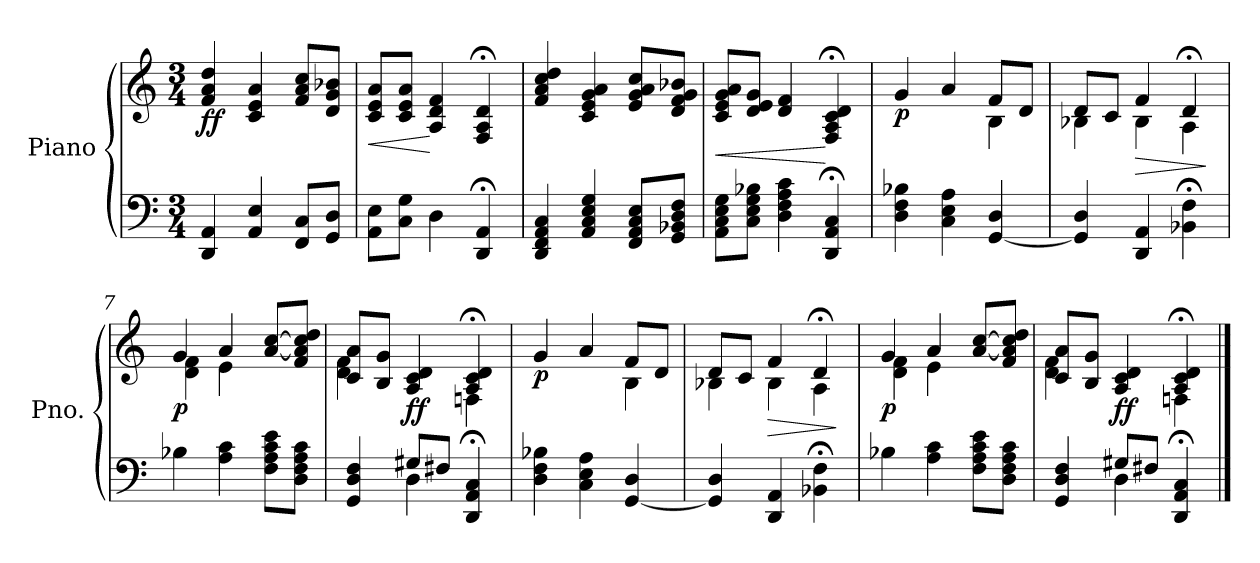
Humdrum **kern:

**kern	**kern	**dynam
*part1	*part1	*part1
*staff2	*staff1	*staff1/2
*I"Piano	*	*
*I'Pno.	*	*
*clefF4	*clefG2	*
*k[]	*k[]	*
*M3/4	*M3/4	*
*MM69	*MM69	*
=1	=1	=1
!	!	!LO:DY:b
4DD/ 4AA/	4f/ 4a/ 4dd/	ff
4AA/ 4E/	4c/ 4e/ 4a/	.
8FF/ 8C/L	8f/ 8a/ 8cc/L	.
8GG/ 8D/J	8d/ 8g/ 8b-X/J	.
=2	=2	=2
!	!	!LO:HP:b
8AA\ 8E\L	8c/ 8e/ 8a/L	<
8C\ 8G\J	8c/ 8e/ 8a/J	.
4D\	4A/ 4d/ 4f/	[
4DD/;< 4AA/;<	4F/;< 4A/;< 4d/;<	.
=3	=3	=3
4DD/ 4FF/ 4AA/ 4C/	4f/ 4a/ 4cc/ 4dd/	.
4AA/ 4C/ 4E/ 4G/	4c/ 4e/ 4g/ 4a/	.
8FF/ 8AA/ 8C/ 8E/L	8e/ 8g/ 8a/ 8cc/L	.
8GG/ 8BB-X/ 8D/ 8F/J	8d/ 8f/ 8g/ 8b-X/J	.
=4	=4	=4
!	!	!LO:HP:b
8AA\ 8C\ 8E\ 8G\L	8c/ 8e/ 8g/ 8a/L	<
8C\ 8E\ 8G\ 8B-X\J	8d/ 8e/ 8g/J	.
4D\ 4F\ 4A\ 4c\	4d/ 4f/	.
4DD/;< 4AA/;< 4C/;<	4F/;< 4A/;< 4c/;< 4d/;<	[
!!LO:LB:g=z
=5	=5	=5
*	*^	*
!	!	!	!LO:DY:b
4D\ 4F\ 4B-X\	4g/	2ryy	p
4C\ 4E\ 4A\	4a/	.	.
[4GG/ 4D/	8f/L	4B\	.
.	8d/J	.	.
=6	=6	=6	=6
4GG/] 4D/	8d/L	4B-X\	.
.	8c/J	.	.
!	!	!	!LO:HP:b
4DD/ 4AA/	4f/	4B-\	>
4BB-X\;< 4F\;<	4d;</	4A\	.
*	*v	*v	*
.	.	]
=7	=7	=7
*	*^	*
!	!	!	!LO:DY:b
4B-X\	4g/	4d\ 4f\	p
4A\ 4c\	4a/	4e\	.
8F\ 8A\ 8c\ 8e\L	[8a/ [8cc/L	4ryy	.
8D\ 8F\ 8A\ 8c\J	8f/ 8a/] 8cc/] 8dd/J	.	.
=8	=8	=8	=8
*^	*	*	*
4GG/ 4D/ 4F/	4ryy	8c/ 8a/L	4d\ 4f\	.
.	.	8B/ 8g/J	.	.
!	!	!	!	!LO:DY:b
8G#X/L	4D\	4A/ 4c/ 4d/	4ryy	ff
8F#X/J	.	.	.	.
4DD/;< 4AA/;< 4C/;<	4ryy	4A/;< 4c/;< 4d/;<	4Fn\	.
!!LO:LB:g=z	!!
=9	=9	=9	=9	=9
!	!	!	!	!LO:DY:b
*v	*v	*	*	*
4D\ 4F\ 4B-X\	4g/	2ryy	p
4C\ 4E\ 4A\	4a/	.	.
[4GG/ 4D/	8f/L	4B\	.
.	8d/J	.	.
=10	=10	=10	=10
4GG/] 4D/	8d/L	4B-X\	.
.	8c/J	.	.
!	!	!	!LO:HP:b
4DD/ 4AA/	4f/	4B-\	>
4BB-X\;< 4F\;<	4d;</	4A\	.
*	*v	*v	*
.	.	]
=11	=11	=11
*	*^	*
!	!	!	!LO:DY:b
4B-X\	4g/	4d\ 4f\	p
4A\ 4c\	4a/	4e\	.
8F\ 8A\ 8c\ 8e\L	[8a/ [8cc/L	4ryy	.
8D\ 8F\ 8A\ 8c\J	8f/ 8a/] 8cc/] 8dd/J	.	.
=12	=12	=12	=12
*^	*	*	*
4GG/ 4D/ 4F/	4ryy	8c/ 8a/L	4d\ 4f\	.
.	.	8B/ 8g/J	.	.
!	!	!	!	!LO:DY:b
8G#X/L	4D\	4A/ 4c/ 4d/	4ryy	ff
8F#X/J	.	.	.	.
4DD/; 4AA/; 4C/;	4ryy	4A/;< 4c/;< 4d/;<	4Fn\	.
*v	*v	*	*	*
*	*v	*v	*
==	==	==
*-	*-	*-
